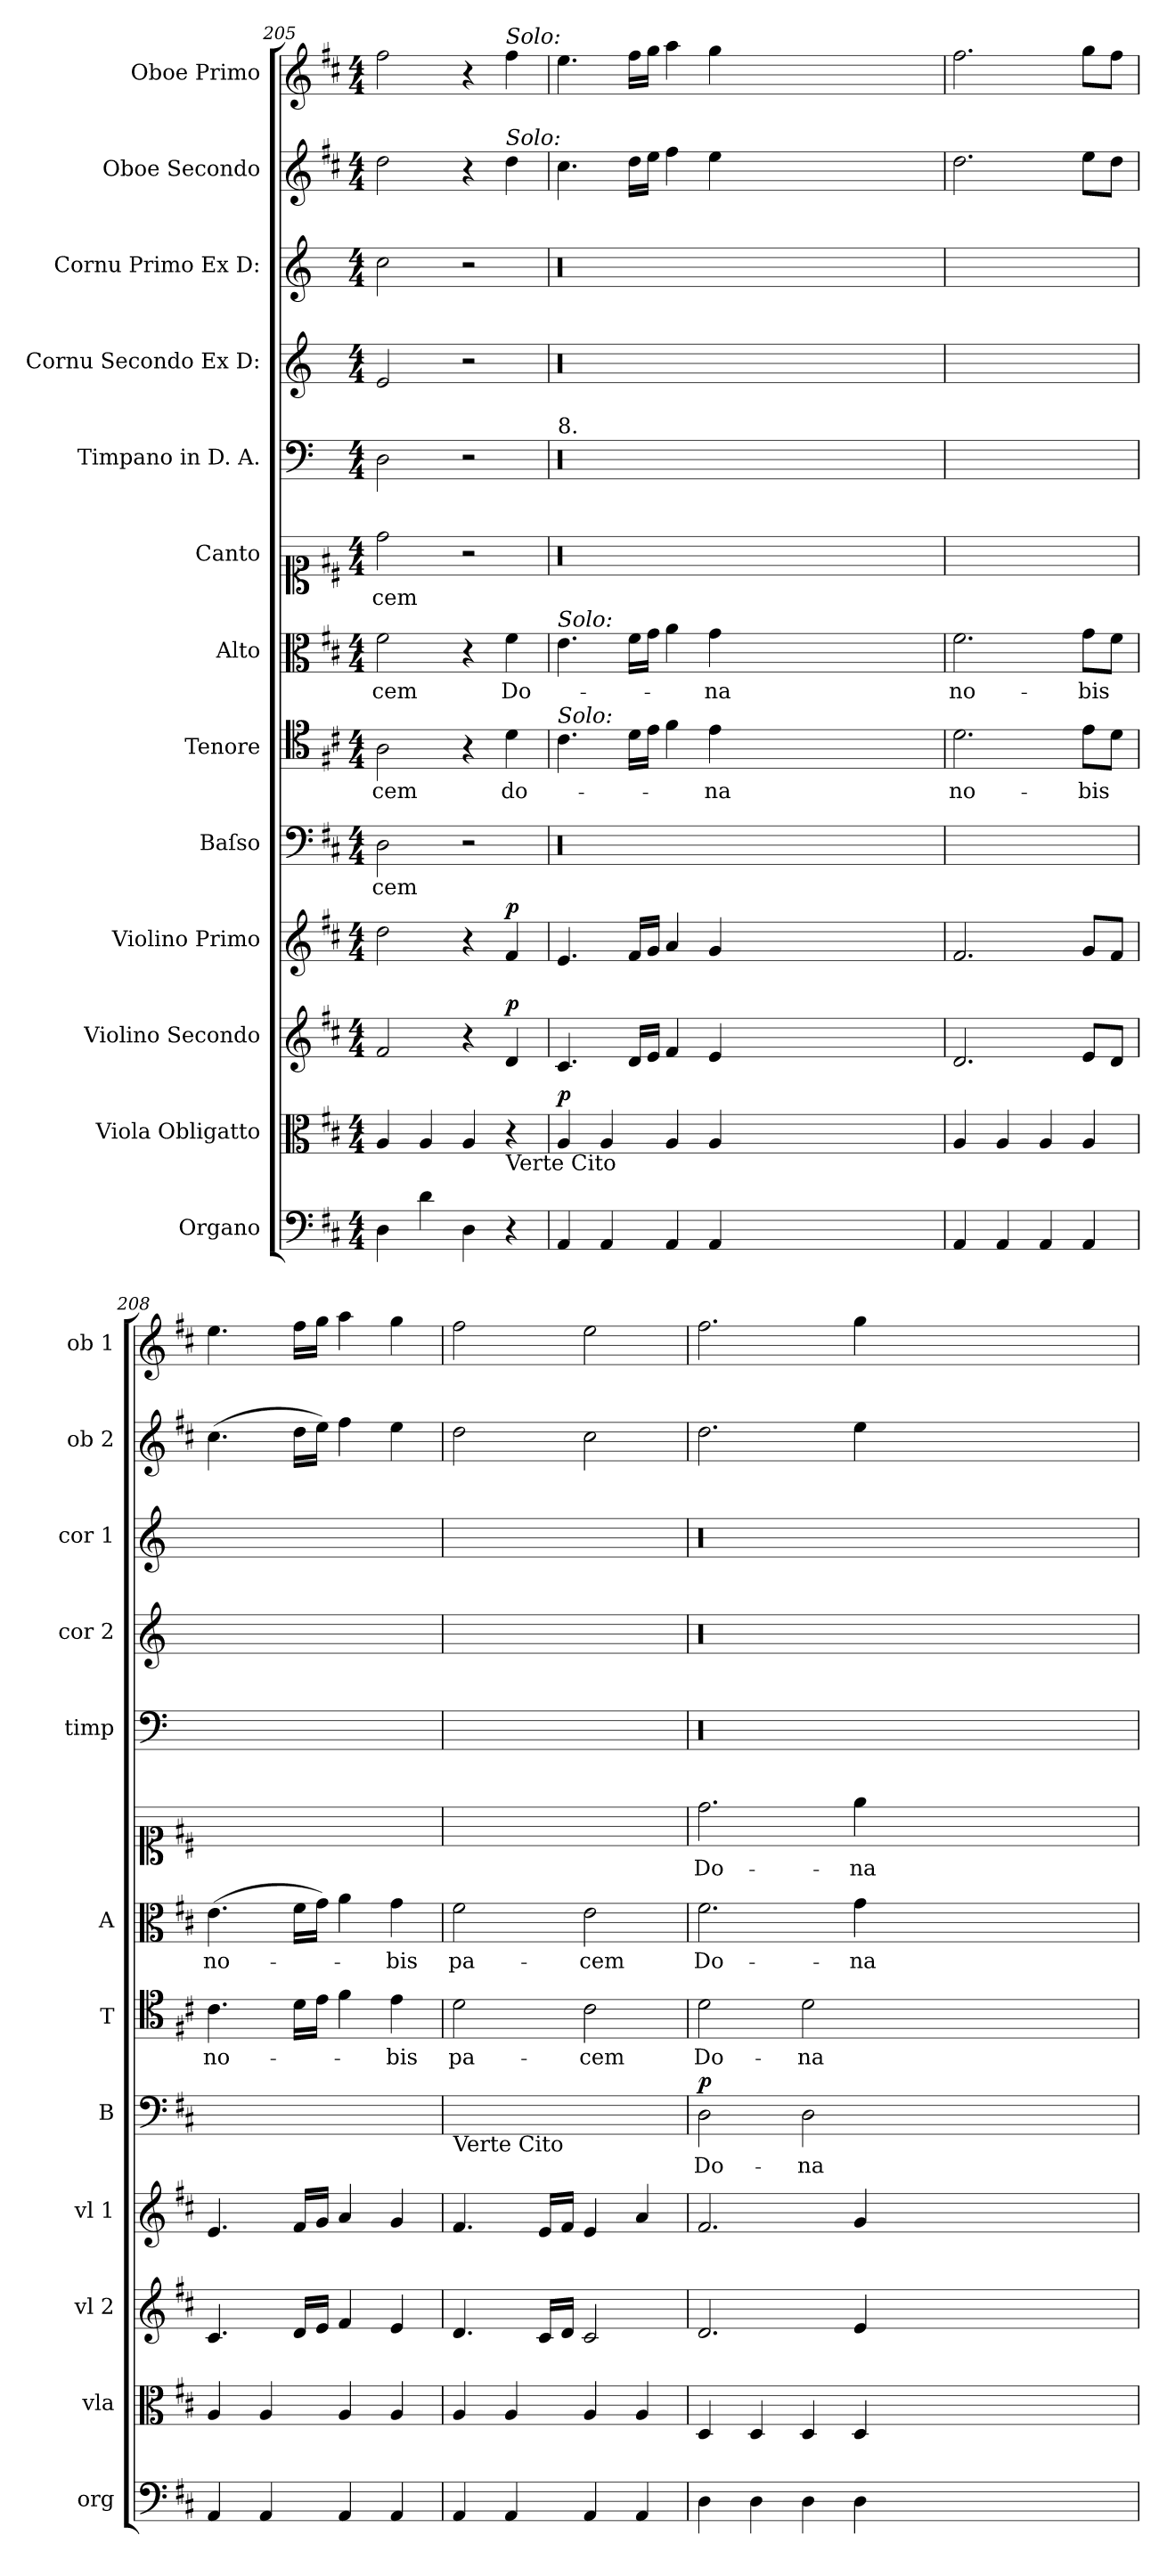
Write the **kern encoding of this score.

**kern	**dynam	**kern	**dynam	**kern	**dynam	**kern	**dynam	**kern	**text	**dynam	**kern	**text	**kern	**text	**kern	**text	**kern	**kern	**kern	**kern	**kern
*part13	*part13	*part12	*part12	*part11	*part11	*part10	*part10	*part9	*part9	*part9	*part8	*part8	*part7	*part7	*part6	*part6	*part5	*part4	*part3	*part2	*part1
*staff13	*staff13	*staff12	*staff12	*staff11	*staff11	*staff10	*staff10	*staff9	*staff9	*staff9	*staff8	*staff8	*staff7	*staff7	*staff6	*staff6	*staff5	*staff4	*staff3	*staff2	*staff1
*I"Organo	*	*I"Viola Obligatto	*	*I"Violino Secondo	*	*I"Violino Primo	*	*I"Baſso	*	*	*I"Tenore	*	*I"Alto	*	*I"Canto	*	*I"Timpano in D. A.	*I"Cornu Secondo Ex D:	*I"Cornu Primo Ex D:	*I"Oboe Secondo	*I"Oboe Primo
*I'org	*	*I'vla	*	*I'vl 2	*	*I'vl 1	*	*I'B	*	*	*I'T	*	*I'A	*	*	*	*I'timp	*I'cor 2	*I'cor 1	*I'ob 2	*I'ob 1
*clefF4	*	*clefC3	*	*clefG2	*	*clefG2	*	*clefF4	*	*	*clefC4	*	*clefC3	*	*clefC1	*	*clefF4	*clefG2	*clefG2	*clefG2	*clefG2
*	*	*	*	*	*	*	*	*	*	*	*	*	*	*	*	*	*	*ITrd6c10	*ITrd6c10	*	*
*k[f#c#]	*	*k[f#c#]	*	*k[f#c#]	*	*k[f#c#]	*	*k[f#c#]	*	*	*k[f#c#]	*	*k[f#c#]	*	*k[f#c#]	*	*k[]	*k[f#c#]	*k[f#c#]	*k[f#c#]	*k[f#c#]
*D:	*	*D:	*	*D:	*	*D:	*	*D:	*	*	*D:	*	*D:	*	*D:	*	*	*	*	*D:	*D:
*M4/4	*	*M4/4	*	*M4/4	*	*M4/4	*	*M4/4	*	*	*M4/4	*	*M4/4	*	*M4/4	*	*M4/4	*M4/4	*M4/4	*M4/4	*M4/4
=205	=205	=205	=205	=205	=205	=205	=205	=205	=205	=205	=205	=205	=205	=205	=205	=205	=205	=205	=205	=205	=205
4D\	.	4A/	.	2f#/	.	2dd\	.	2D\	-cem	.	2A\	-cem	2f#\	-cem	2dd\	-cem	2D\	2F#/	2d\	2dd\	2ff#\
4d\	.	4A/	.	.	.	.	.	.	.	.	.	.	.	.	.	.	.	.	.	.	.
4D\	.	4A/	.	4r	.	4r	.	2r	.	.	4r	.	4r	.	2r	.	2r	2r	2r	4r	4r
!	!	!	!	!	!	!	!	!	!	!	!	!	!	!	!	!	!	!	!	!	!LO:TX:a:i:t=Solo&colon;
!	!	!	!	!	!	!	!	!	!	!	!	!	!	!	!	!	!	!	!	!LO:TX:a:i:t=Solo&colon;	!
!	!	!LO:TX:b:t=Verte Cito	!	!	!	!	!	!	!	!	!	!	!	!	!	!	!	!	!	!	!
!	!	!	!	!	!LO:DY:a	!	!LO:DY:a	!	!	!	!	!	!	!	!	!	!	!	!	!	!
4r	.	4r	.	4d/	p	4f#/	p	.	.	.	4d\	do-	4f#\	Do-	.	.	.	.	.	4dd\	4ff#\
=206	=206	=206	=206	=206	=206	=206	=206	=206	=206	=206	=206	=206	=206	=206	=206	=206	=206	=206	=206	=206	=206
!	!	!	!	!	!	!	!	!	!	!	!	!	!	!	!	!	!LO:TX:a:t=8.	!	!	!	!
!	!	!	!	!	!	!	!	!	!	!	!	!	!LO:TX:a:i:t=Solo&colon;	!	!	!	!	!	!	!	!
!	!	!	!	!	!	!	!	!	!	!	!LO:TX:a:i:t=Solo&colon;	!	!	!	!	!	!	!	!	!	!
!	!LO:DY:a	!	!LO:DY:a	!	!	!	!	!	!	!	!	!	!	!	!	!	!	!	!	!	!
4AA/	taſto pio&colon;	4A/	p	4.c#/	.	4.e/	.	00r	.	.	4.c#\	.	4.e\	.	00r	.	00r	00r	00r	4.cc#\	4.ee\
4AA/	.	4A/	.	.	.	.	.	.	.	.	.	.	.	.	.	.	.	.	.	.	.
.	.	.	.	16d/LL	.	16f#/LL	.	.	.	.	16d\LL	.	16f#\LL	.	.	.	.	.	.	16dd\LL	16ff#\LL
.	.	.	.	16e/JJ	.	16g/JJ	.	.	.	.	16e\JJ	.	16g\JJ	.	.	.	.	.	.	16ee\JJ	16gg\JJ
4AA/	.	4A/	.	4f#/	.	4a/	.	.	.	.	4f#\	.	4a\	.	.	.	.	.	.	4ff#\	4aa\
4AA/	.	4A/	.	4e/	.	4g/	.	.	.	.	4e\	-na	4g\	-na	.	.	.	.	.	4ee\	4gg\
0.ryy	.	0.ryy	.	0.ryy	.	0.ryy	.	.	.	.	0.ryy	.	0.ryy	.	.	.	.	.	.	0.ryy	0.ryy
=207	=207	=207	=207	=207	=207	=207	=207	=207	=207	=207	=207	=207	=207	=207	=207	=207	=207	=207	=207	=207	=207
4AA/	.	4A/	.	2.d/	.	2.f#/	.	1ryy	.	.	2.d\	no-	2.f#\	no-	1ryy	.	1ryy	1ryy	1ryy	2.dd\	2.ff#\
4AA/	.	4A/	.	.	.	.	.	.	.	.	.	.	.	.	.	.	.	.	.	.	.
4AA/	.	4A/	.	.	.	.	.	.	.	.	.	.	.	.	.	.	.	.	.	.	.
4AA/	.	4A/	.	8e/L	.	8g/L	.	.	.	.	8e\L	-bis	8g\L	-bis	.	.	.	.	.	8ee\L	8gg\L
.	.	.	.	8d/J	.	8f#/J	.	.	.	.	8d\J	.	8f#\J	.	.	.	.	.	.	8dd\J	8ff#\J
=208	=208	=208	=208	=208	=208	=208	=208	=208	=208	=208	=208	=208	=208	=208	=208	=208	=208	=208	=208	=208	=208
!	!	!	!	!	!	!	!	!	!	!	!	!	!	!LO:LY:i	!	!	!	!	!	!	!
4AA/	.	4A/	.	4.c#/	.	4.e/	.	1ryy	.	.	4.c#\	no-	(4.e\	no-	1ryy	.	1ryy	1ryy	1ryy	(4.cc#\	4.ee\
4AA/	.	4A/	.	.	.	.	.	.	.	.	.	.	.	.	.	.	.	.	.	.	.
.	.	.	.	16d/LL	.	16f#/LL	.	.	.	.	16d\LL	.	16f#\LL	.	.	.	.	.	.	16dd\LL	16ff#\LL
.	.	.	.	16e/JJ	.	16g/JJ	.	.	.	.	16e\JJ	.	16g\JJ)	.	.	.	.	.	.	16ee\JJ)	16gg\JJ
4AA/	.	4A/	.	4f#/	.	4a/	.	.	.	.	4f#\	.	4a\	.	.	.	.	.	.	4ff#\	4aa\
!	!	!	!	!	!	!	!	!	!	!	!	!	!	!LO:LY:i	!	!	!	!	!	!	!
4AA/	.	4A/	.	4e/	.	4g/	.	.	.	.	4e\	-bis	4g\	-bis	.	.	.	.	.	4ee\	4gg\
=209	=209	=209	=209	=209	=209	=209	=209	=209	=209	=209	=209	=209	=209	=209	=209	=209	=209	=209	=209	=209	=209
!	!	!	!	!	!	!	!	!LO:TX:b:t=Verte Cito	!	!	!	!	!	!	!	!	!	!	!	!	!
4AA/	.	4A/	.	4.d/	.	4.f#/	.	1ryy	.	.	2d\	pa-	2f#\	pa-	1ryy	.	1ryy	1ryy	1ryy	2dd\	2ff#\
4AA/	.	4A/	.	.	.	.	.	.	.	.	.	.	.	.	.	.	.	.	.	.	.
.	.	.	.	16c#/LL	.	16e/LL	.	.	.	.	.	.	.	.	.	.	.	.	.	.	.
.	.	.	.	16d/JJ	.	16f#/JJ	.	.	.	.	.	.	.	.	.	.	.	.	.	.	.
4AA/	.	4A/	.	2c#/	.	4e/	.	.	.	.	2c#\	-cem	2e\	-cem	.	.	.	.	.	2cc#\	2ee\
4AA/	.	4A/	.	.	.	4a/	.	.	.	.	.	.	.	.	.	.	.	.	.	.	.
=210	=210	=210	=210	=210	=210	=210	=210	=210	=210	=210	=210	=210	=210	=210	=210	=210	=210	=210	=210	=210	=210
!	!	!	!	!	!	!	!	!	!	!LO:DY:a	!	!	!	!	!	!	!	!	!	!	!
4D\	.	4D/	.	2.d/	.	2.f#/	.	2D\	Do-	p	2d\	Do-	2.f#\	Do-	2.dd\	Do-	00r	00r	00r	2.dd\	2.ff#\
4D\	.	4D/	.	.	.	.	.	.	.	.	.	.	.	.	.	.	.	.	.	.	.
4D\	.	4D/	.	.	.	.	.	2D\	-na	.	2d\	-na	.	.	.	.	.	.	.	.	.
4D\	.	4D/	.	4e/	.	4g/	.	.	.	.	.	.	4g\	-na	4ee\	-na	.	.	.	4ee\	4gg\
0.ryy	.	0.ryy	.	0.ryy	.	0.ryy	.	0.ryy	.	.	0.ryy	.	0.ryy	.	0.ryy	.	.	.	.	0.ryy	0.ryy
=	=	=	=	=	=	=	=	=	=	=	=	=	=	=	=	=	=	=	=	=	=
*-	*-	*-	*-	*-	*-	*-	*-	*-	*-	*-	*-	*-	*-	*-	*-	*-	*-	*-	*-	*-	*-
